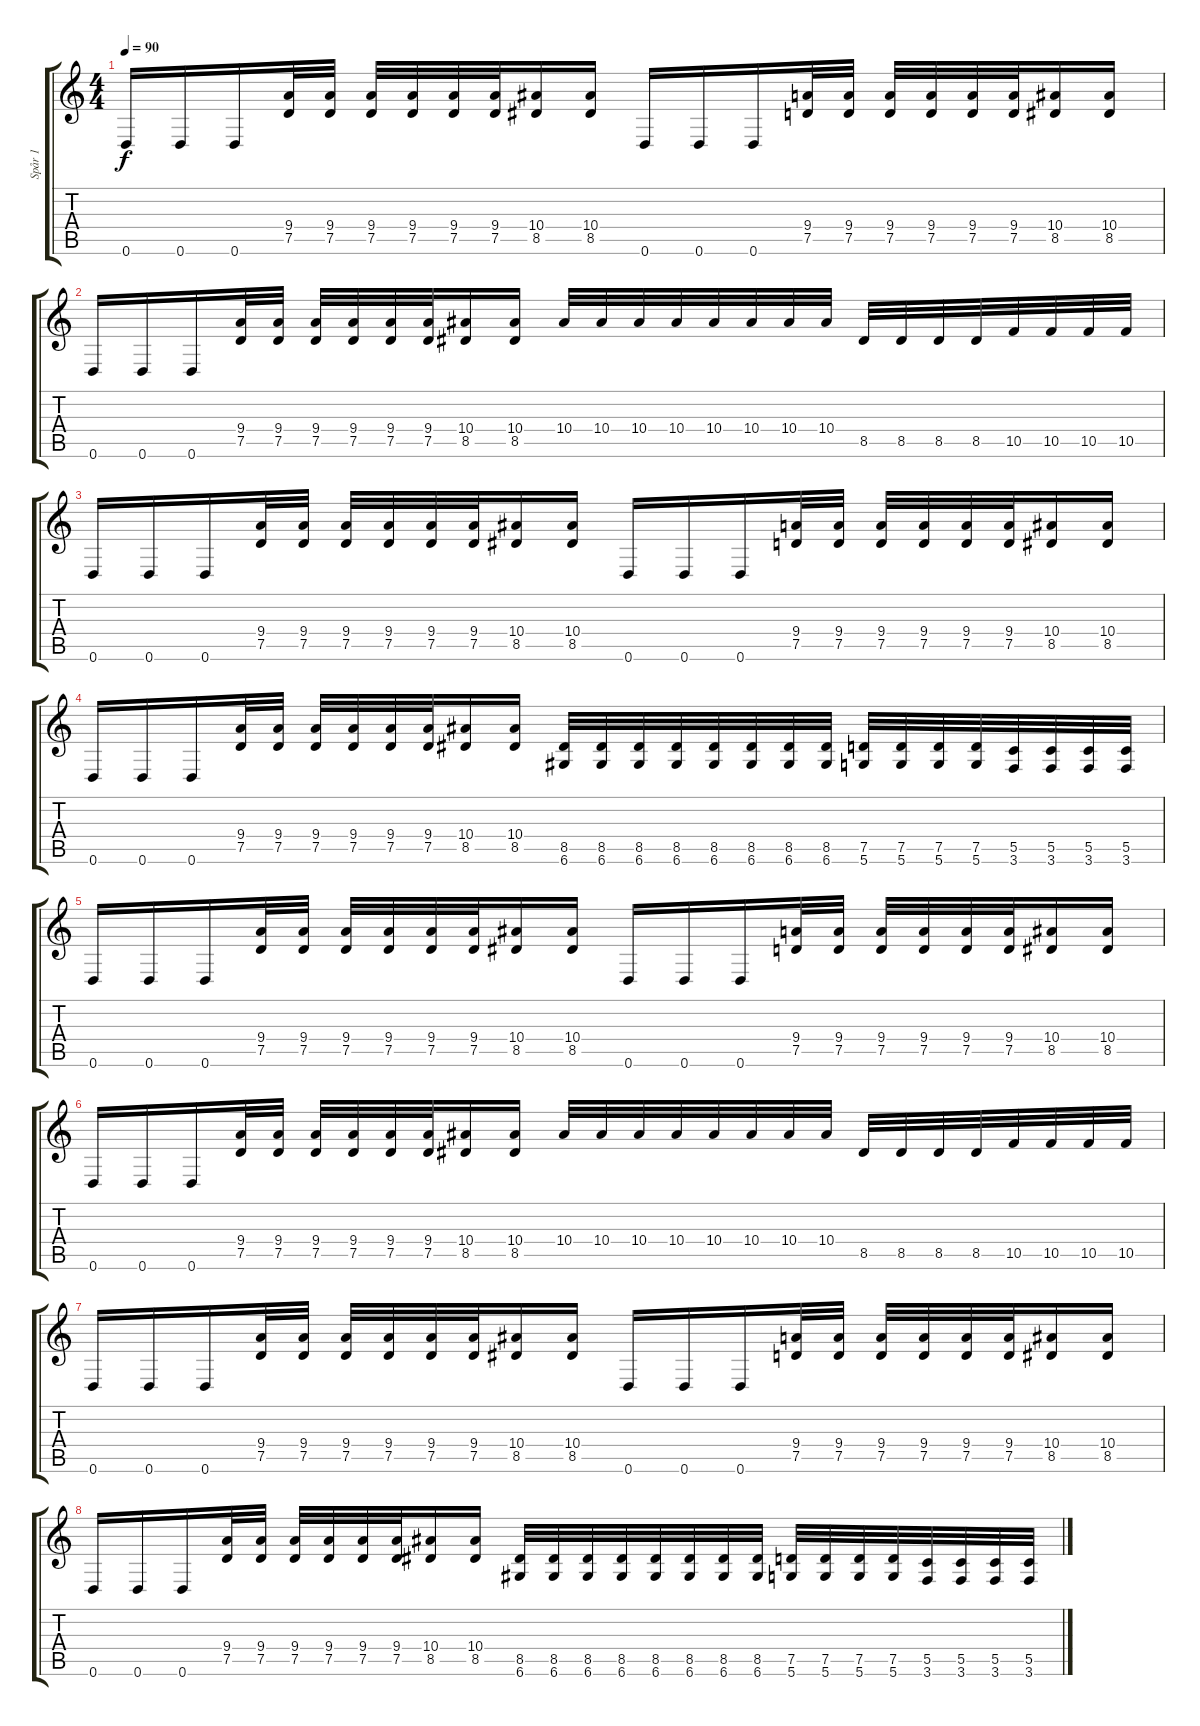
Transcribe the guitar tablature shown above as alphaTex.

\track ("Spår 1" "Spår 1") {instrument distortionguitar}
\staff {score tabs}
\tuning (D4 A3 F3 C3 G2 D2) {hide}
\ts (4 4)
\tempo 90
\clef g2
\ks c
0.6.16{dy f instrument distortionguitar} 0.6.16 0.6.16 (9.4 7.5).32 (9.4 7.5).32 (9.4 7.5).32 (9.4 7.5).32 (9.4 7.5).32 (9.4 7.5).32 (10.4 8.5).16 (10.4 8.5).16 0.6.16 0.6.16 0.6.16 (9.4 7.5).32 (9.4 7.5).32 (9.4 7.5).32 (9.4 7.5).32 (9.4 7.5).32 (9.4 7.5).32 (10.4 8.5).16 (10.4 8.5).16 |
0.6.16 0.6.16 0.6.16 (9.4 7.5).32 (9.4 7.5).32 (9.4 7.5).32 (9.4 7.5).32 (9.4 7.5).32 (9.4 7.5).32 (10.4 8.5).16 (10.4 8.5).16 10.4.32 10.4.32 10.4.32 10.4.32 10.4.32 10.4.32 10.4.32 10.4.32 8.5.32 8.5.32 8.5.32 8.5.32 10.5.32 10.5.32 10.5.32 10.5.32 |
0.6.16 0.6.16 0.6.16 (9.4 7.5).32 (9.4 7.5).32 (9.4 7.5).32 (9.4 7.5).32 (9.4 7.5).32 (9.4 7.5).32 (10.4 8.5).16 (10.4 8.5).16 0.6.16 0.6.16 0.6.16 (9.4 7.5).32 (9.4 7.5).32 (9.4 7.5).32 (9.4 7.5).32 (9.4 7.5).32 (9.4 7.5).32 (10.4 8.5).16 (10.4 8.5).16 |
0.6.16 0.6.16 0.6.16 (9.4 7.5).32 (9.4 7.5).32 (9.4 7.5).32 (9.4 7.5).32 (9.4 7.5).32 (9.4 7.5).32 (10.4 8.5).16 (10.4 8.5).16 (8.5 6.6).32 (8.5 6.6).32 (8.5 6.6).32 (8.5 6.6).32 (8.5 6.6).32 (8.5 6.6).32 (8.5 6.6).32 (8.5 6.6).32 (7.5 5.6).32 (7.5 5.6).32 (7.5 5.6).32 (7.5 5.6).32 (5.5 3.6).32 (5.5 3.6).32 (5.5 3.6).32 (5.5 3.6).32 |
0.6.16 0.6.16 0.6.16 (9.4 7.5).32 (9.4 7.5).32 (9.4 7.5).32 (9.4 7.5).32 (9.4 7.5).32 (9.4 7.5).32 (10.4 8.5).16 (10.4 8.5).16 0.6.16 0.6.16 0.6.16 (9.4 7.5).32 (9.4 7.5).32 (9.4 7.5).32 (9.4 7.5).32 (9.4 7.5).32 (9.4 7.5).32 (10.4 8.5).16 (10.4 8.5).16 |
0.6.16 0.6.16 0.6.16 (9.4 7.5).32 (9.4 7.5).32 (9.4 7.5).32 (9.4 7.5).32 (9.4 7.5).32 (9.4 7.5).32 (10.4 8.5).16 (10.4 8.5).16 10.4.32 10.4.32 10.4.32 10.4.32 10.4.32 10.4.32 10.4.32 10.4.32 8.5.32 8.5.32 8.5.32 8.5.32 10.5.32 10.5.32 10.5.32 10.5.32 |
0.6.16 0.6.16 0.6.16 (9.4 7.5).32 (9.4 7.5).32 (9.4 7.5).32 (9.4 7.5).32 (9.4 7.5).32 (9.4 7.5).32 (10.4 8.5).16 (10.4 8.5).16 0.6.16 0.6.16 0.6.16 (9.4 7.5).32 (9.4 7.5).32 (9.4 7.5).32 (9.4 7.5).32 (9.4 7.5).32 (9.4 7.5).32 (10.4 8.5).16 (10.4 8.5).16 |
0.6.16 0.6.16 0.6.16 (9.4 7.5).32 (9.4 7.5).32 (9.4 7.5).32 (9.4 7.5).32 (9.4 7.5).32 (9.4 7.5).32 (10.4 8.5).16 (10.4 8.5).16 (8.5 6.6).32 (8.5 6.6).32 (8.5 6.6).32 (8.5 6.6).32 (8.5 6.6).32 (8.5 6.6).32 (8.5 6.6).32 (8.5 6.6).32 (7.5 5.6).32 (7.5 5.6).32 (7.5 5.6).32 (7.5 5.6).32 (5.5 3.6).32 (5.5 3.6).32 (5.5 3.6).32 (5.5 3.6).32
